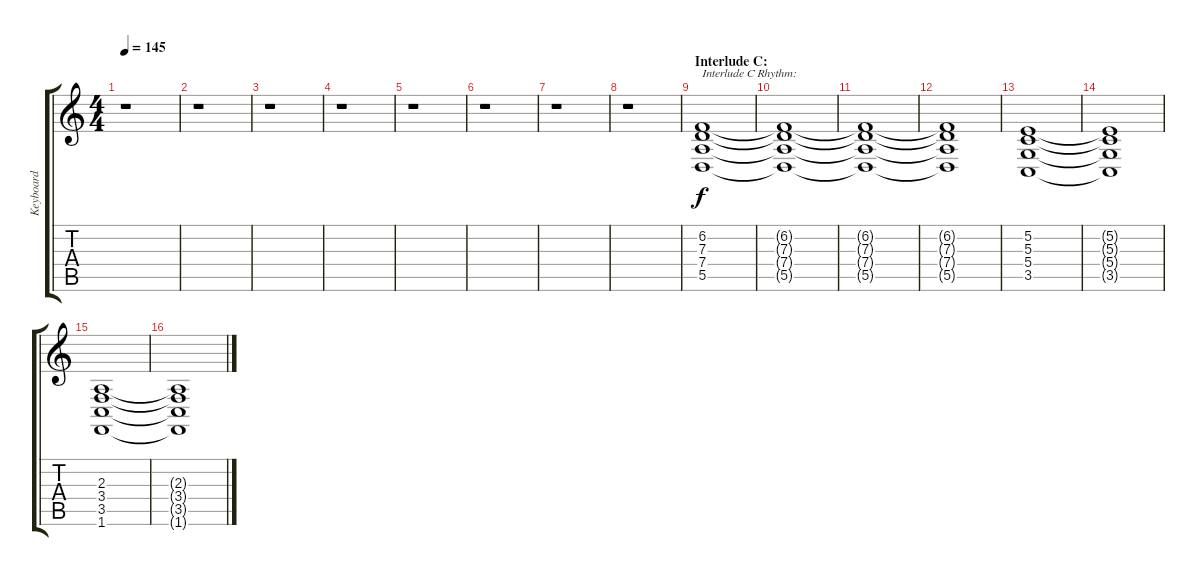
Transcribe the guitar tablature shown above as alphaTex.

\track ("Keyboard" "Keyboard") {instrument pad8sweep}
\staff {score tabs}
\tuning (E4 B3 G3 D3 A2 E2) {hide}
\ts (4 4)
\tempo 145
\clef g2
\ks c
r.1{dy f} |
r.1 |
r.1 |
r.1 |
r.1 |
r.1 |
r.1 |
r.1 |
\section ("" "Interlude C:")
(6.2 7.3 7.4 5.5).1{txt "Interlude C Rhythm:" volume 5 instrument stringensemble1} |
(6.2{t} 7.3{t} 7.4{t} 5.5{t}).1 |
(6.2{t} 7.3{t} 7.4{t} 5.5{t}).1 |
(6.2{t} 7.3{t} 7.4{t} 5.5{t}).1 |
(5.2 5.3 5.4 3.5).1 |
(5.2{t} 5.3{t} 5.4{t} 3.5{t}).1 |
(2.3 3.4 3.5 1.6).1 |
(2.3{t} 3.4{t} 3.5{t} 1.6{t}).1
